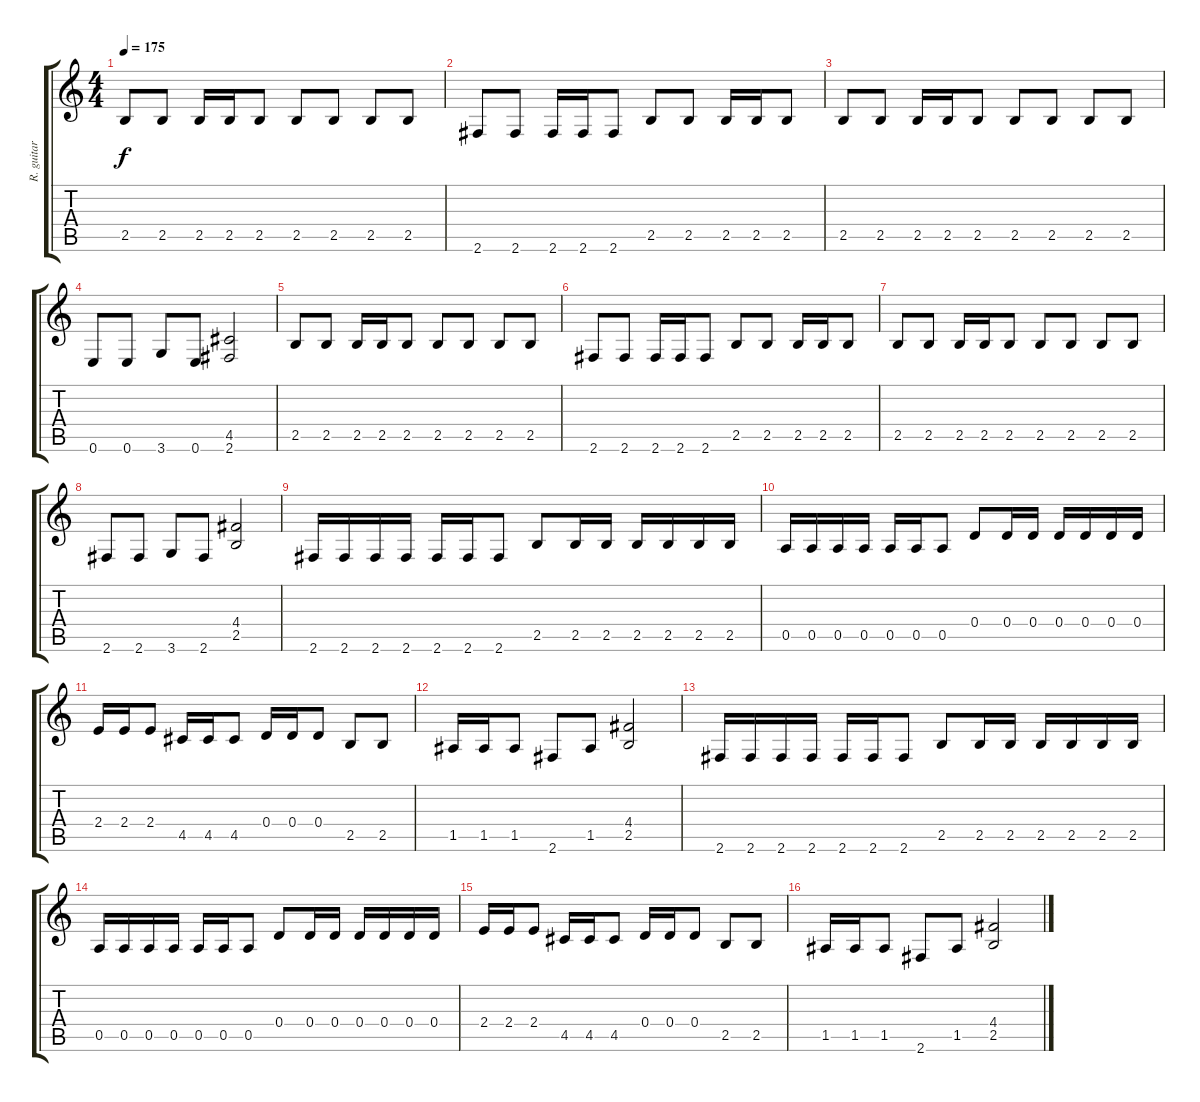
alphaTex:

\track ("R. guitar" "R. guitar") {instrument overdrivenguitar}
\staff {score tabs}
\tuning (E4 B3 G3 D3 A2 E2) {hide}
\ts (4 4)
\tempo 175
\clef g2
\ks c
2.5.8{dy f} 2.5.8 2.5.16 2.5.16 2.5.8 2.5.8 2.5.8 2.5.8 2.5.8 |
2.6.8 2.6.8 2.6.16 2.6.16 2.6.8 2.5.8 2.5.8 2.5.16 2.5.16 2.5.8 |
2.5.8 2.5.8 2.5.16 2.5.16 2.5.8 2.5.8 2.5.8 2.5.8 2.5.8 |
0.6.8 0.6.8 3.6.8 0.6.8 (4.5 2.6).2 |
2.5.8 2.5.8 2.5.16 2.5.16 2.5.8 2.5.8 2.5.8 2.5.8 2.5.8 |
2.6.8 2.6.8 2.6.16 2.6.16 2.6.8 2.5.8 2.5.8 2.5.16 2.5.16 2.5.8 |
2.5.8 2.5.8 2.5.16 2.5.16 2.5.8 2.5.8 2.5.8 2.5.8 2.5.8 |
2.6.8 2.6.8 3.6.8 2.6.8 (4.4 2.5).2 |
2.6.16 2.6.16 2.6.16 2.6.16 2.6.16 2.6.16 2.6.8 2.5.8 2.5.16 2.5.16 2.5.16 2.5.16 2.5.16 2.5.16 |
0.5.16 0.5.16 0.5.16 0.5.16 0.5.16 0.5.16 0.5.8 0.4.8 0.4.16 0.4.16 0.4.16 0.4.16 0.4.16 0.4.16 |
2.4.16 2.4.16 2.4.8 4.5.16 4.5.16 4.5.8 0.4.16 0.4.16 0.4.8 2.5.8 2.5.8 |
1.5.16 1.5.16 1.5.8 2.6.8 1.5.8 (4.4 2.5).2 |
2.6.16 2.6.16 2.6.16 2.6.16 2.6.16 2.6.16 2.6.8 2.5.8 2.5.16 2.5.16 2.5.16 2.5.16 2.5.16 2.5.16 |
0.5.16 0.5.16 0.5.16 0.5.16 0.5.16 0.5.16 0.5.8 0.4.8 0.4.16 0.4.16 0.4.16 0.4.16 0.4.16 0.4.16 |
2.4.16 2.4.16 2.4.8 4.5.16 4.5.16 4.5.8 0.4.16 0.4.16 0.4.8 2.5.8 2.5.8 |
1.5.16 1.5.16 1.5.8 2.6.8 1.5.8 (4.4 2.5).2
